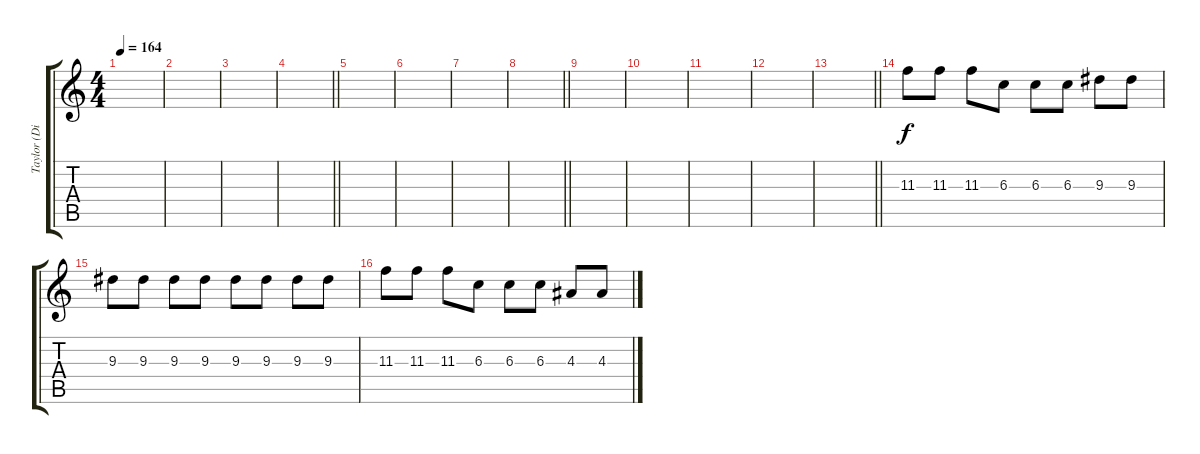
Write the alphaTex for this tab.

\track ("Taylor (Disto)" "Taylor (Di") {instrument distortionguitar}
\staff {score tabs}
\tuning (Eb4 Bb3 Gb3 Db3 Ab2 Db2) {hide}
\ts (4 4)
\tempo 164
\clef g2
\ks c
|
|
|
\barLineRight lightlight
|
|
|
|
\barLineRight lightlight
|
|
|
|
|
\barLineRight lightlight
|
11.3.8{volume 12} 11.3.8 11.3.8 6.3.8 6.3.8 6.3.8 9.3.8 9.3.8 |
9.3.8 9.3.8 9.3.8 9.3.8 9.3.8 9.3.8 9.3.8 9.3.8 |
11.3.8 11.3.8 11.3.8 6.3.8 6.3.8 6.3.8 4.3.8 4.3.8
